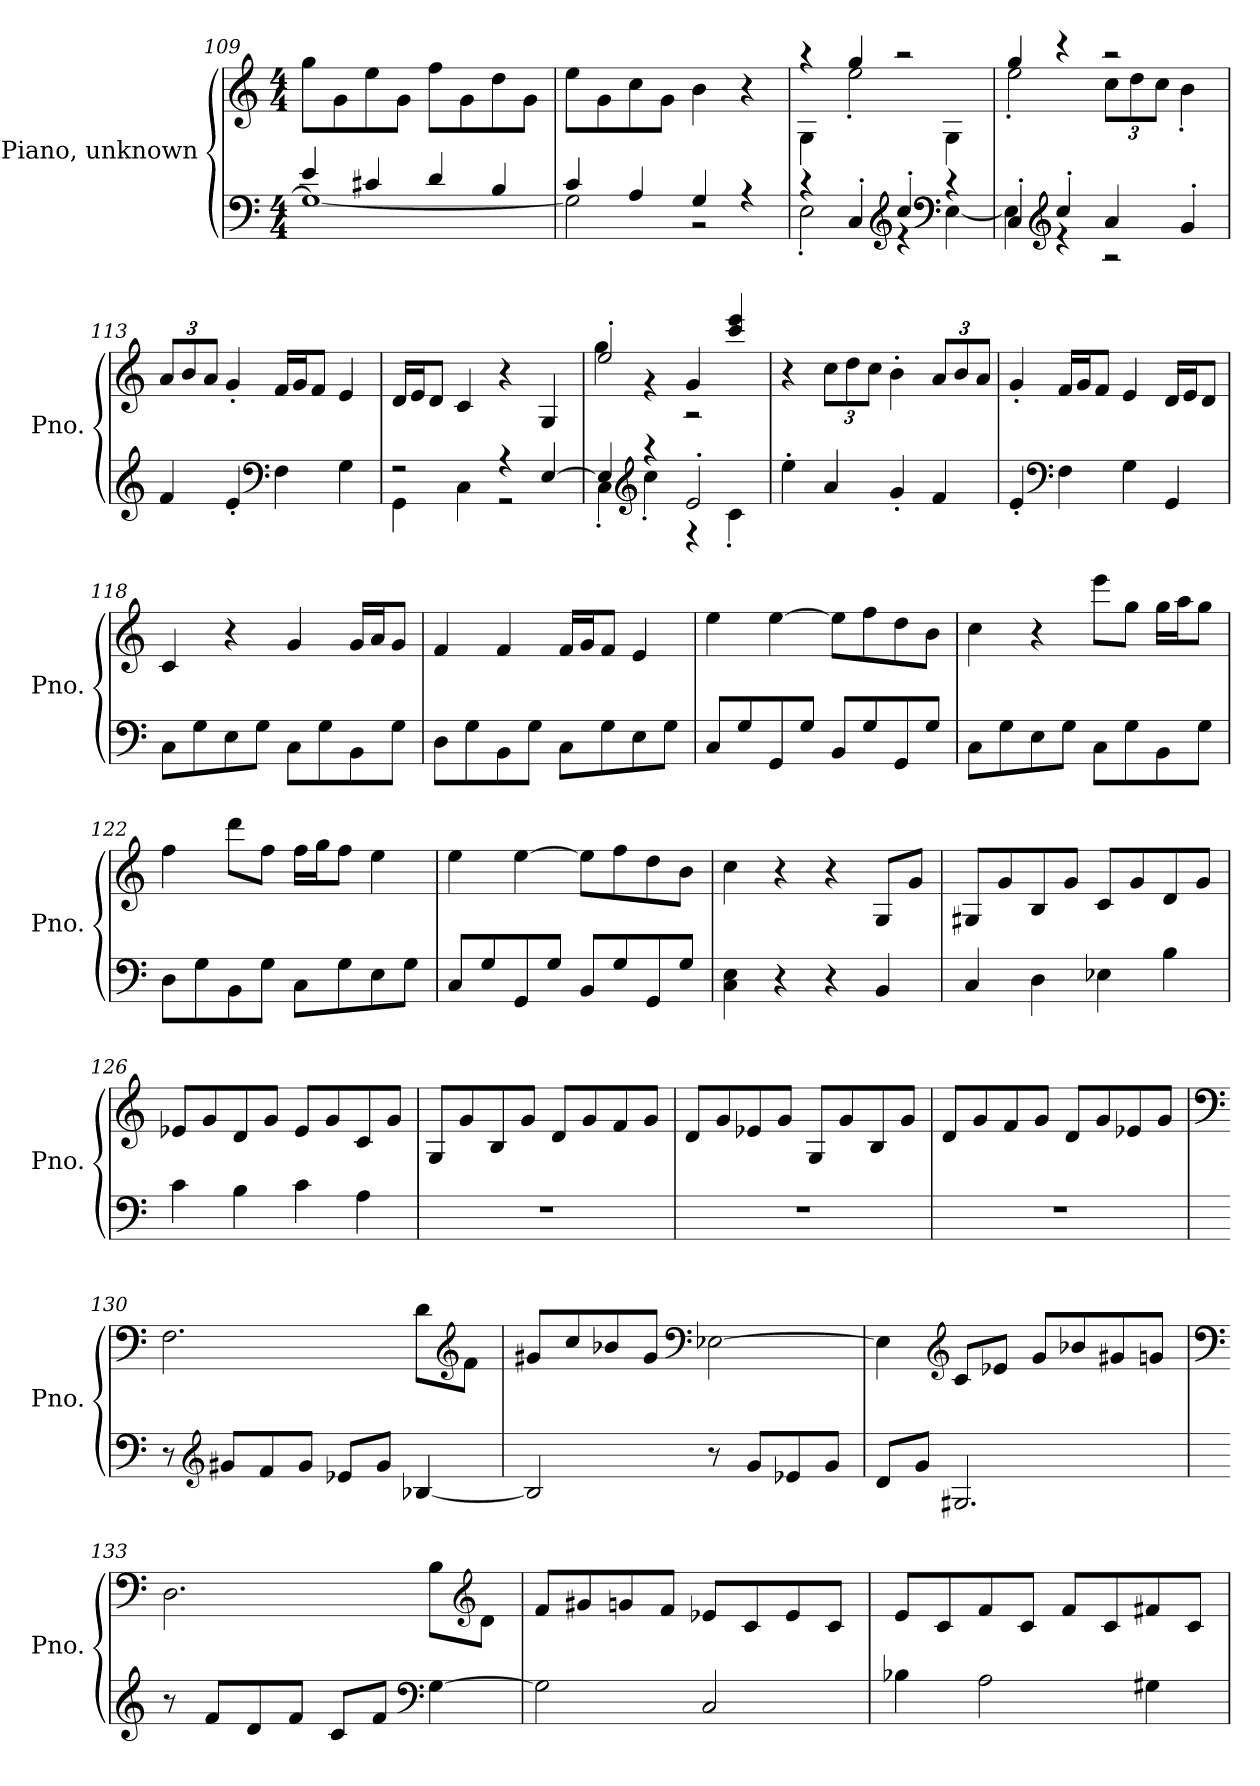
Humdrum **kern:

**kern	**kern
*part1	*part1
*staff2	*staff1
*I"Piano, unknown	*
*I'Pno.	*
*clefF4	*clefG2
*k[]	*k[]
*M4/4	*M4/4
=109	=109
*^	*
4e/	1G_	8gg\L
.	.	8g\
4c#X/	.	8ee\
.	.	8g\J
4d/	.	8ff\L
.	.	8g\
4B/	.	8dd\
.	.	8g\J
=110	=110	=110
4c/	2G\]	8ee\L
.	.	8g\
4A/	.	8cc\
.	.	8g\J
4G/	2r	4b\
4r	.	4r
=111	=111	=111
*	*	*^
4r	2E'\	4r	4G\
4C'/	.	4gg/	2ee'\
*clefG2	*	*	*
4cc'/	4r	2r	.
*clefF4	*	*	*
4r	[4E\	.	4G\
!!LO:LB:g=z	!!
=112	=112	=112	=112
4C'/	4E\]	4gg/	2ee'\
*clefG2	*	*	*
4cc'/	4r	4r	.
*	*	*	*Xbrackettup
4a/	2r	2r	12cc\L
.	.	.	12dd\
.	.	.	12cc\J
4g'/	.	.	4b'\
*v	*v	*	*
*	*v	*v
=113	=113
4f/	12a/L
.	12b/
.	12a/J
4e'/	4g'/
*clefF4	*
4F\	16f/LL
.	16g/J
.	8f/J
4G\	4e/
=114	=114
*^	*
2r	4GG\	16d/LL
.	.	16e/J
.	.	8d/J
.	4C\	4c/
4r	2r	4r
[4E/	.	4G/
=115	=115	=115
*	*	*^
4E/]	4C'\	2ee'/	4gg\
*clefG2	*	*	*
4r	4cc'\	.	4r
2e'/	4r	4g/	2r
.	4c'\	4ccc/ 4eee/	.
*v	*v	*	*
*	*v	*v
=116	=116
4ee'\	4r
4a/	12cc\L
.	12dd\
.	12cc\J
4g'/	4b'\
4f/	12a/L
.	12b/
.	12a/J
!!LO:PB:g=z
=117	=117
4e'/	4g'/
*clefF4	*
4F\	16f/LL
.	16g/J
.	8f/J
4G\	4e/
4GG/	16d/LL
.	16e/J
.	8d/J
=118	=118
8C\L	4c/
8G\	.
8E\	4r
8G\J	.
8C\L	4g/
8G\	.
8BB\	16g/LL
.	16a/J
8G\J	8g/J
=119	=119
8D\L	4f/
8G\	.
8BB\	4f/
8G\J	.
8C\L	16f/LL
.	16g/J
8G\	8f/J
8E\	4e/
8G\J	.
=120	=120
8C/L	4ee\
8G/	.
8GG/	[4ee\
8G/J	.
8BB/L	8ee\L]
8G/	8ff\
8GG/	8dd\
8G/J	8b\J
!!LO:LB:g=z
=121	=121
8C\L	4cc\
8G\	.
8E\	4r
8G\J	.
8C\L	8eee\L
8G\	8gg\J
8BB\	16gg\LL
.	16aa\J
8G\J	8gg\J
=122	=122
8D\L	4ff\
8G\	.
8BB\	8ddd\L
8G\J	8ff\J
8C\L	16ff\LL
.	16gg\J
8G\	8ff\J
8E\	4ee\
8G\J	.
=123	=123
8C/L	4ee\
8G/	.
8GG/	[4ee\
8G/J	.
8BB/L	8ee\L]
8G/	8ff\
8GG/	8dd\
8G/J	8b\J
=124	=124
4C\ 4E\	4cc\
4r	4r
4r	4r
4BB/	8G/L
.	8g/J
=125	=125
4C/	8G#X/L
.	8g/
4D\	8B/
.	8g/J
4E-X\	8c/L
.	8g/
4B\	8d/
.	8g/J
!!LO:LB:g=z
=126	=126
4c\	8e-X/L
.	8g/
4B\	8d/
.	8g/J
4c\	8e-/L
.	8g/
4A\	8c/
.	8g/J
=127	=127
1r	8G/L
.	8g/
.	8B/
.	8g/J
.	8d/L
.	8g/
.	8f/
.	8g/J
=128	=128
1r	8d/L
.	8g/
.	8e-X/
.	8g/J
.	8G/L
.	8g/
.	8B/
.	8g/J
=129	=129
1r	8d/L
.	8g/
.	8f/
.	8g/J
.	8d/L
.	8g/
.	8e-X/
.	8g/J
!!LO:LB:g=z
=130	=130
*	*clefF4
8r	2.F\
*clefG2	*
8g#X/L	.
8f/	.
8g#/J	.
8e-X/L	.
8g#/J	.
[4B-X/	8d\L
*	*clefG2
.	8f\J
=131	=131
2B-/]	8g#X/L
.	8cc/
.	8b-X/
.	8g#/J
*	*clefF4
8r	[2E-X\
8g/L	.
8e-X/	.
8g/J	.
=132	=132
8d/L	4E-\]
8g/J	.
*	*clefG2
2.G#X/	8c/L
.	8e-X/J
.	8g/L
.	8b-X/
.	8g#X/
.	8gn/J
!!LO:LB:g=z
=133	=133
*	*clefF4
8r	2.D\
8f/L	.
8d/	.
8f/J	.
8c/L	.
8f/J	.
*clefF4	*
[4G\	8B\L
*	*clefG2
.	8d\J
=134	=134
2G\]	8f/L
.	8g#X/
.	8gn/
.	8f/J
2C/	8e-X/L
.	8c/
.	8e-/
.	8c/J
=135	=135
4B-X\	8e/L
.	8c/
2A\	8f/
.	8c/J
.	8f/L
.	8c/
4G#X\	8f#X/
.	8c/J
=	=
*-	*-
